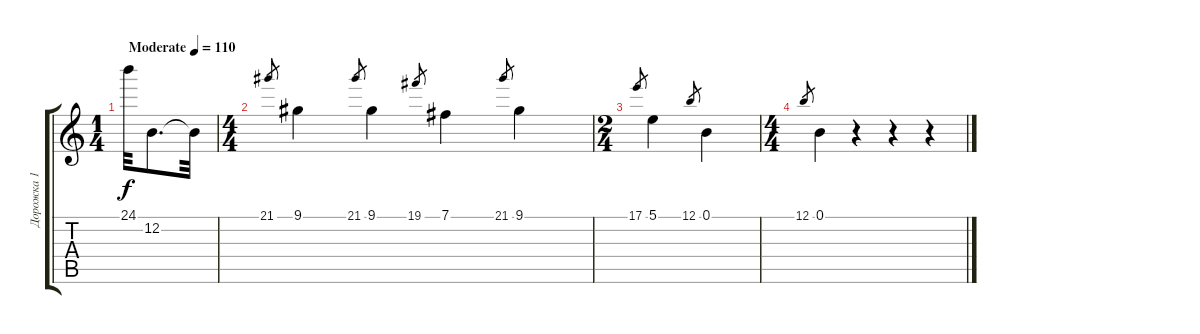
\track ("Дорожка 1" "Дорожка 1") {instrument musicbox}
\staff {score tabs}
\tuning (B4 B3 G3 D3 A2 E2) {hide}
\ts (1 4)
\tempo (110 "Moderate")
\clef g2
\ks c
24.1.32{dy f instrument musicbox} 12.2.8{d} 12.2{t}.32 |
\ts (4 4)
21.1.8{gr} 9.1.4 21.1.8{gr} 9.1.4 19.1.8{gr} 7.1.4 21.1.8{gr} 9.1.4 |
\ts (2 4)
17.1.8{gr} 5.1.4 12.1.8{gr} 0.1.4 |
\ts (4 4)
12.1.8{gr} 0.1.4 r.4 r.4 r.4
